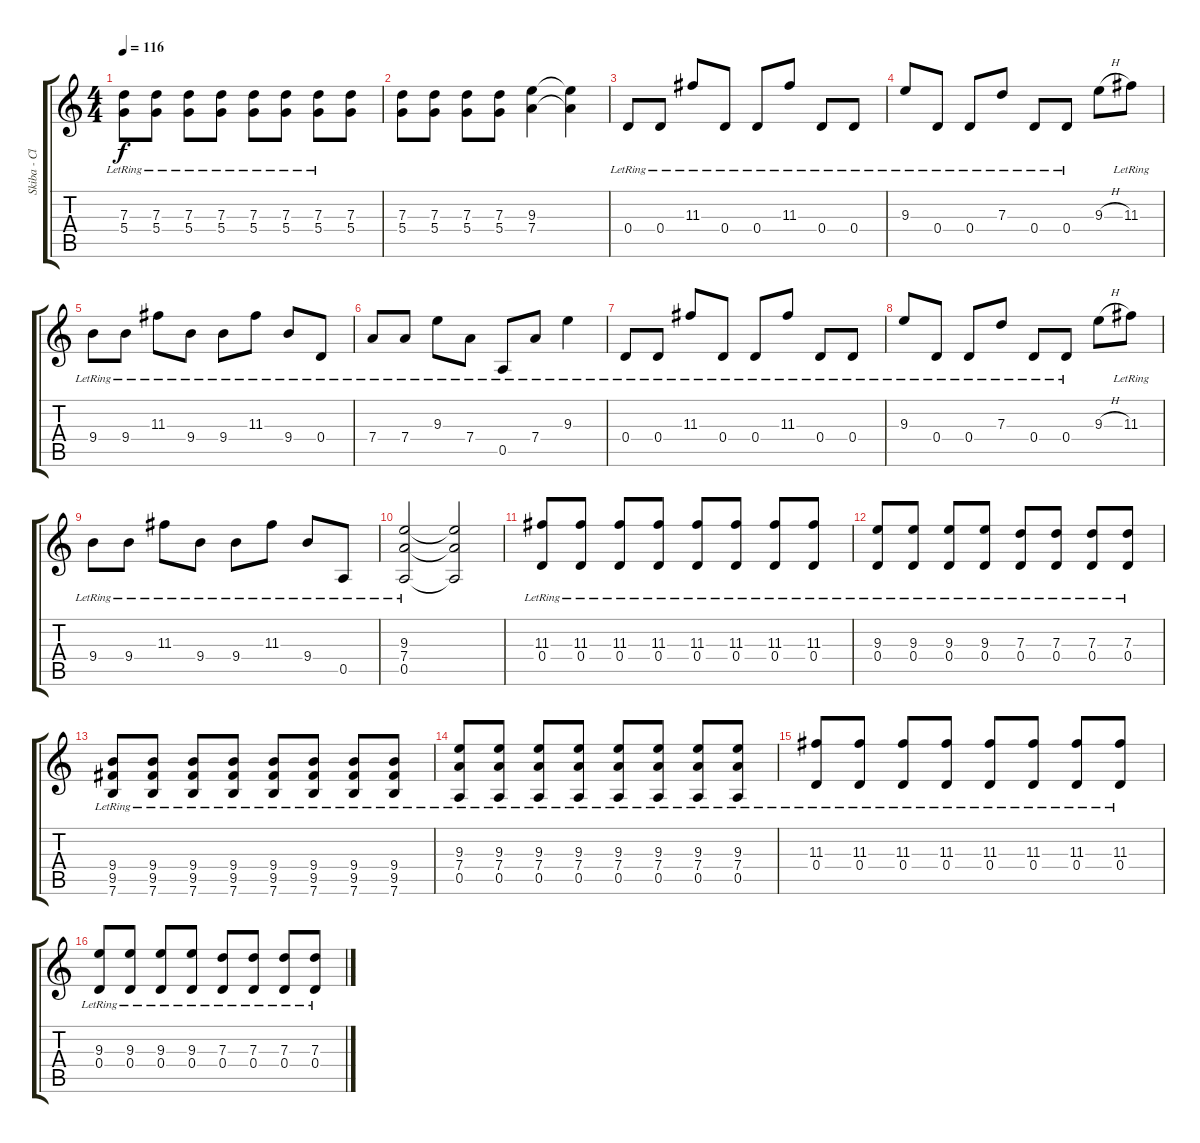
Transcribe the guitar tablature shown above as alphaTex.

\track ("Skiba - Clean" "Skiba - Cl") {instrument electricguitarclean}
\staff {score tabs}
\tuning (E4 B3 G3 D3 A2 E2) {hide}
\ts (4 4)
\tempo 116
\clef g2
\ks c
(7.3{lr} 5.4{lr}).8{dy f} (7.3{lr} 5.4{lr}).8 (7.3{lr} 5.4{lr}).8 (7.3{lr} 5.4{lr}).8 (7.3{lr} 5.4{lr}).8 (7.3{lr} 5.4{lr}).8 (7.3{lr} 5.4{lr}).8 (7.3 5.4).8 |
(7.3 5.4).8 (7.3 5.4).8 (7.3 5.4).8 (7.3 5.4).8 (9.3 7.4).4 (9.3{t} 7.4{t}).4 |
0.4{lr}.8 0.4{lr}.8 11.3{lr}.8 0.4{lr}.8 0.4{lr}.8 11.3{lr}.8 0.4{lr}.8 0.4{lr}.8 |
9.3{lr}.8 0.4{lr}.8 0.4{lr}.8 7.3{lr}.8 0.4{lr}.8 0.4{lr}.8 9.3{h}.8 11.3{lr}.8 |
9.4{lr}.8 9.4{lr}.8 11.3{lr}.8 9.4{lr}.8 9.4{lr}.8 11.3{lr}.8 9.4{lr}.8 0.4{lr}.8 |
7.4{lr}.8 7.4{lr}.8 9.3{lr}.8 7.4{lr}.8 0.5{lr}.8 7.4{lr}.8 9.3{lr}.4 |
0.4{lr}.8 0.4{lr}.8 11.3{lr}.8 0.4{lr}.8 0.4{lr}.8 11.3{lr}.8 0.4{lr}.8 0.4{lr}.8 |
9.3{lr}.8 0.4{lr}.8 0.4{lr}.8 7.3{lr}.8 0.4{lr}.8 0.4{lr}.8 9.3{h}.8 11.3{lr}.8 |
9.4{lr}.8 9.4{lr}.8 11.3{lr}.8 9.4{lr}.8 9.4{lr}.8 11.3{lr}.8 9.4{lr}.8 0.5{lr}.8 |
(9.3 7.4 0.5{lr}).2 (9.3{t} 7.4{t} 0.5{t}).2 |
(11.3{lr} 0.4{lr}).8 (11.3{lr} 0.4{lr}).8 (11.3{lr} 0.4{lr}).8 (11.3{lr} 0.4{lr}).8 (11.3{lr} 0.4{lr}).8 (11.3{lr} 0.4{lr}).8 (11.3{lr} 0.4{lr}).8 (11.3{lr} 0.4{lr}).8 |
(9.3{lr} 0.4{lr}).8 (9.3{lr} 0.4{lr}).8 (9.3{lr} 0.4{lr}).8 (9.3{lr} 0.4{lr}).8 (7.3{lr} 0.4{lr}).8 (7.3{lr} 0.4{lr}).8 (7.3{lr} 0.4{lr}).8 (7.3{lr} 0.4{lr}).8 |
(9.4{lr} 9.5{lr} 7.6{lr}).8 (9.4{lr} 9.5{lr} 7.6{lr}).8 (9.4{lr} 9.5{lr} 7.6{lr}).8 (9.4{lr} 9.5{lr} 7.6{lr}).8 (9.4{lr} 9.5{lr} 7.6{lr}).8 (9.4{lr} 9.5{lr} 7.6{lr}).8 (9.4{lr} 9.5{lr} 7.6{lr}).8 (9.4{lr} 9.5{lr} 7.6{lr}).8 |
(9.3{lr} 7.4{lr} 0.5{lr}).8 (9.3{lr} 7.4{lr} 0.5{lr}).8 (9.3{lr} 7.4{lr} 0.5{lr}).8 (9.3{lr} 7.4{lr} 0.5{lr}).8 (9.3{lr} 7.4{lr} 0.5{lr}).8 (9.3{lr} 7.4{lr} 0.5{lr}).8 (9.3{lr} 7.4{lr} 0.5{lr}).8 (9.3{lr} 7.4{lr} 0.5{lr}).8 |
(11.3{lr} 0.4{lr}).8 (11.3{lr} 0.4{lr}).8 (11.3{lr} 0.4{lr}).8 (11.3{lr} 0.4{lr}).8 (11.3{lr} 0.4{lr}).8 (11.3{lr} 0.4{lr}).8 (11.3{lr} 0.4{lr}).8 (11.3{lr} 0.4{lr}).8 |
(9.3{lr} 0.4{lr}).8 (9.3{lr} 0.4{lr}).8 (9.3{lr} 0.4{lr}).8 (9.3{lr} 0.4{lr}).8 (7.3{lr} 0.4{lr}).8 (7.3{lr} 0.4{lr}).8 (7.3{lr} 0.4{lr}).8 (7.3{lr} 0.4{lr}).8
